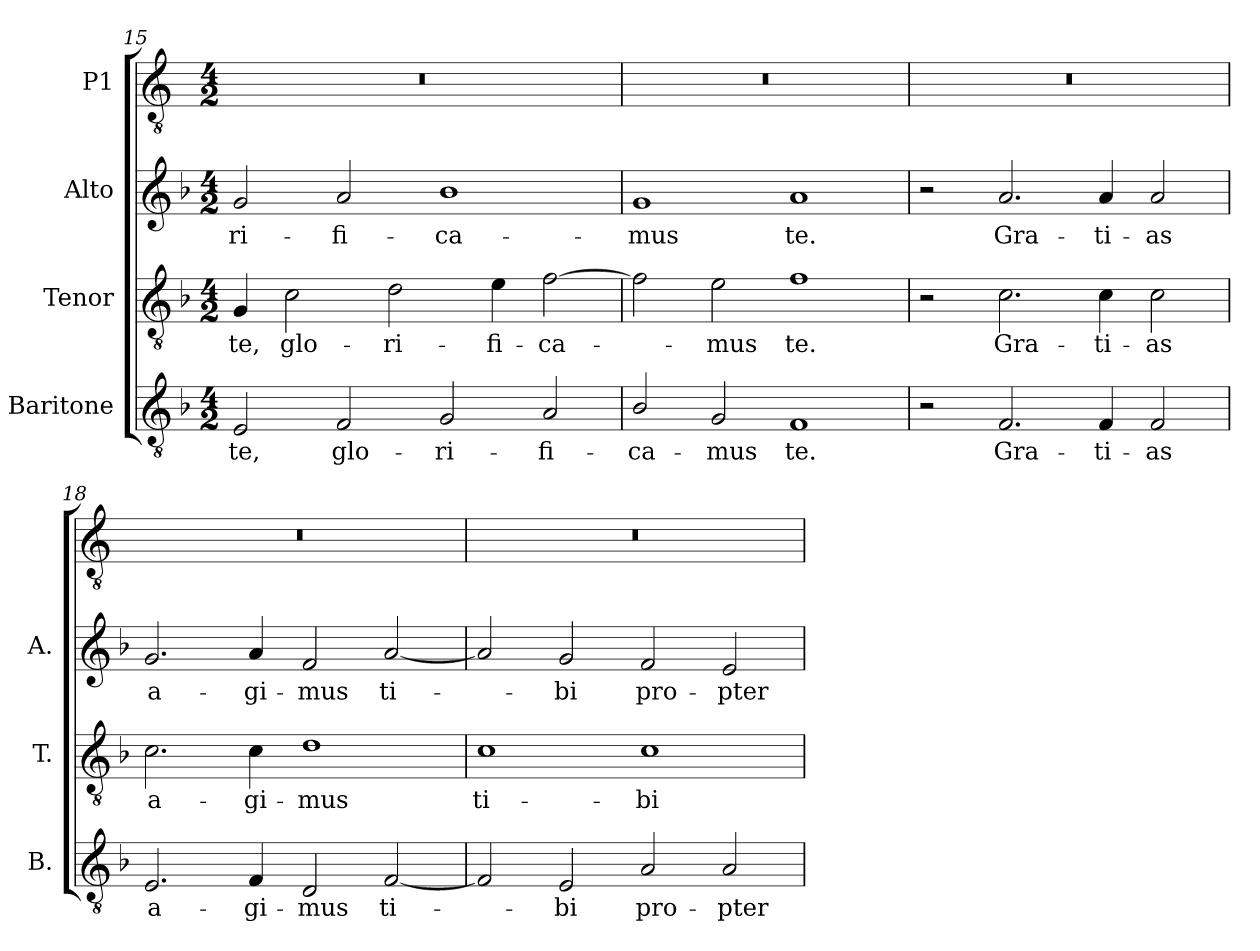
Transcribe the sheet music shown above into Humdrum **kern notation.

**kern	**text	**kern	**text	**kern	**text	**kern
*part4	*part4	*part3	*part3	*part2	*part2	*part1
*staff4	*staff4	*staff3	*staff3	*staff2	*staff2	*staff1
*I"Baritone	*	*I"Tenor	*	*I"Alto	*	*I"P1
*I'B.	*	*I'T.	*	*I'A.	*	*
*clefGv2	*	*clefGv2	*	*clefG2	*	*clefGv2
*ITrd7c12	*	*ITrd7c12	*	*	*	*ITrd7c12
*k[b-]	*	*k[b-]	*	*k[b-]	*	*k[]
*F:	*	*F:	*	*F:	*	*C:
*M4/2	*	*M4/2	*	*M4/2	*	*M4/2
=15	=15	=15	=15	=15	=15	=15
!	!LO:LY:b:color=#000000	!	!	!	!	!
!	!	!	!LO:LY:b:color=#000000	!	!	!
!	!	!	!	!	!LO:LY:b:color=#000000	!LO:N:vis=1
2EEi/	te,	4GGi/	te,	2gi/	-ri-	0r
!	!	!	!LO:LY:b:color=#000000	!	!	!
.	.	2Ci\	glo-	.	.	.
!	!LO:LY:b:color=#000000	!	!	!	!	!
!	!	!	!	!	!LO:LY:b:color=#000000	!
2FFi/	glo-	.	.	2ai/	-fi-	.
!	!	!	!LO:LY:b:color=#000000	!	!	!
.	.	2Di\	-ri-	.	.	.
!	!LO:LY:b:color=#000000	!	!	!	!	!
!	!	!	!	!	!LO:LY:b:color=#000000	!
2GGi/	-ri-	.	.	1b-i	-ca-	.
!	!	!	!LO:LY:b:color=#000000	!	!	!
.	.	4Ei\	-fi-	.	.	.
!	!LO:LY:b:color=#000000	!	!	!	!	!
!	!	!	!LO:LY:b:color=#000000	!	!	!
2AAi/	-fi-	[2Fi\	-ca-	.	.	.
=16	=16	=16	=16	=16	=16	=16
!	!LO:LY:b:color=#000000	!	!	!	!	!
!	!	!	!	!	!LO:LY:b:color=#000000	!LO:N:vis=1
2BB-i/	-ca-	2Fi\]	.	1gi	-mus	0r
!	!LO:LY:b:color=#000000	!	!	!	!	!
!	!	!	!LO:LY:b:color=#000000	!	!	!
2GGi/	-mus	2Ei\	-mus	.	.	.
!	!LO:LY:b:color=#000000	!	!	!	!	!
!	!	!	!LO:LY:b:color=#000000	!	!	!
!	!	!	!	!	!LO:LY:b:color=#000000	!
1FFi	te.	1Fi	te.	1ai	te.	.
!!LO:LB:g=z
=17	=17	=17	=17	=17	=17	=17
!	!	!	!	!	!	!LO:N:vis=1
2r	.	2r	.	2r	.	0r
!	!LO:LY:b:color=#000000	!	!	!	!	!
!	!	!	!LO:LY:b:color=#000000	!	!	!
!	!	!	!	!	!LO:LY:b:color=#000000	!
2.FFi/	Gra-	2.Ci\	Gra-	2.ai/	Gra-	.
!	!LO:LY:b:color=#000000	!	!	!	!	!
!	!	!	!LO:LY:b:color=#000000	!	!	!
!	!	!	!	!	!LO:LY:b:color=#000000	!
4FFi/	-ti-	4Ci\	-ti-	4ai/	-ti-	.
!	!LO:LY:b:color=#000000	!	!	!	!	!
!	!	!	!LO:LY:b:color=#000000	!	!	!
!	!	!	!	!	!LO:LY:b:color=#000000	!
2FFi/	-as	2Ci\	-as	2ai/	-as	.
=18	=18	=18	=18	=18	=18	=18
!	!LO:LY:b:color=#000000	!	!	!	!	!
!	!	!	!LO:LY:b:color=#000000	!	!	!
!	!	!	!	!	!LO:LY:b:color=#000000	!LO:N:vis=1
2.EEi/	a-	2.Ci\	a-	2.gi/	a-	0r
!	!LO:LY:b:color=#000000	!	!	!	!	!
!	!	!	!LO:LY:b:color=#000000	!	!	!
!	!	!	!	!	!LO:LY:b:color=#000000	!
4FFi/	-gi-	4Ci\	-gi-	4ai/	-gi-	.
!	!LO:LY:b:color=#000000	!	!	!	!	!
!	!	!	!LO:LY:b:color=#000000	!	!	!
!	!	!	!	!	!LO:LY:b:color=#000000	!
2DDi/	-mus	1Di	-mus	2fi/	-mus	.
!	!LO:LY:b:color=#000000	!	!	!	!	!
!	!	!	!	!	!LO:LY:b:color=#000000	!
[2FFi/	ti-	.	.	[2ai/	ti-	.
=19	=19	=19	=19	=19	=19	=19
!	!	!	!LO:LY:b:color=#000000	!	!	!LO:N:vis=1
2FFi/]	.	1Ci	ti-	2ai/]	.	0r
!	!LO:LY:b:color=#000000	!	!	!	!	!
!	!	!	!	!	!LO:LY:b:color=#000000	!
2EEi/	-bi	.	.	2gi/	-bi	.
!	!LO:LY:b:color=#000000	!	!	!	!	!
!	!	!	!LO:LY:b:color=#000000	!	!	!
!	!	!	!	!	!LO:LY:b:color=#000000	!
2AAi/	pro-	1Ci	-bi	2fi/	pro-	.
!	!LO:LY:b:color=#000000	!	!	!	!	!
!	!	!	!	!	!LO:LY:b:color=#000000	!
2AAi/	-pter	.	.	2ei/	-pter	.
=	=	=	=	=	=	=
*-	*-	*-	*-	*-	*-	*-
